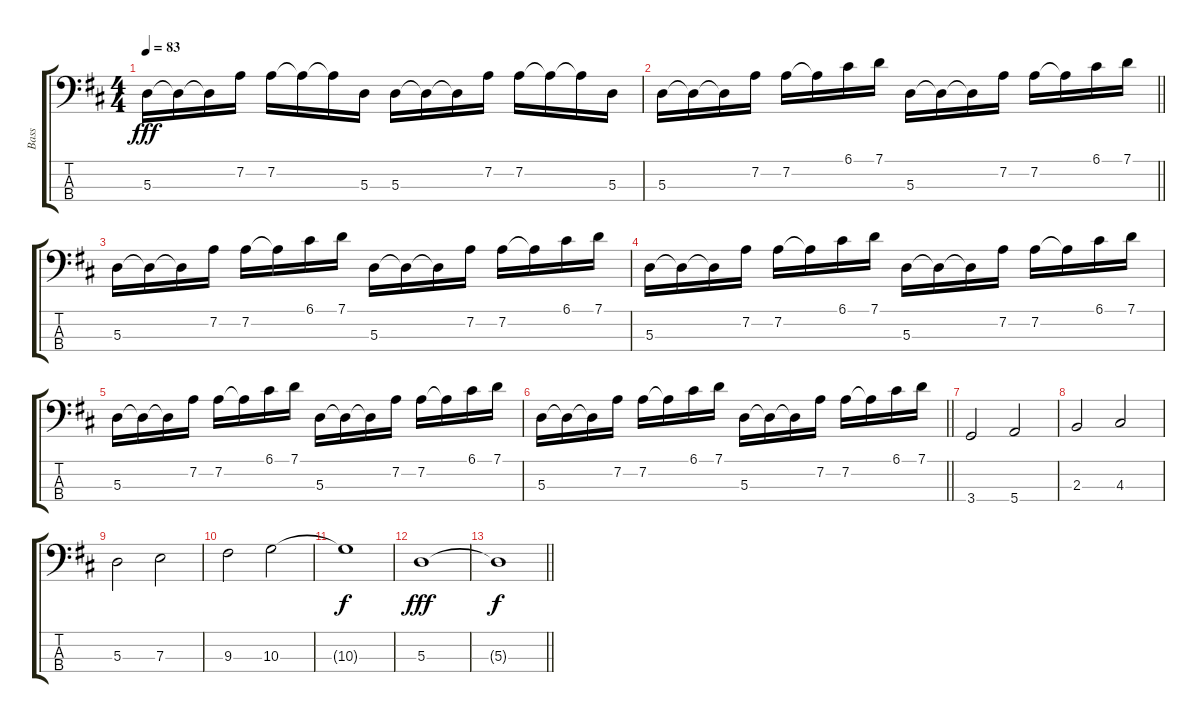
\track ("Bass" "Bass") {instrument fretlessbass}
\staff {score tabs}
\tuning (G2 D2 A1 E1) {hide}
\ts (4 4)
\tempo 83
\clef f4
\ks d
5.3.16{dy fff} 5.3{t}.16 5.3{t}.16 7.2.16 7.2.16 7.2{t}.16 7.2{t}.16 5.3.16 5.3.16 5.3{t}.16 5.3{t}.16 7.2.16 7.2.16 7.2{t}.16 7.2{t}.16 5.3.16 |
\barLineRight lightlight
5.3.16 5.3{t}.16 5.3{t}.16 7.2.16 7.2.16 7.2{t}.16 6.1.16 7.1.16 5.3.16 5.3{t}.16 5.3{t}.16 7.2.16 7.2.16 7.2{t}.16 6.1.16 7.1.16 |
5.3.16 5.3{t}.16 5.3{t}.16 7.2.16 7.2.16 7.2{t}.16 6.1.16 7.1.16 5.3.16 5.3{t}.16 5.3{t}.16 7.2.16 7.2.16 7.2{t}.16 6.1.16 7.1.16 |
5.3.16 5.3{t}.16 5.3{t}.16 7.2.16 7.2.16 7.2{t}.16 6.1.16 7.1.16 5.3.16 5.3{t}.16 5.3{t}.16 7.2.16 7.2.16 7.2{t}.16 6.1.16 7.1.16 |
5.3.16 5.3{t}.16 5.3{t}.16 7.2.16 7.2.16 7.2{t}.16 6.1.16 7.1.16 5.3.16 5.3{t}.16 5.3{t}.16 7.2.16 7.2.16 7.2{t}.16 6.1.16 7.1.16 |
\barLineRight lightlight
5.3.16 5.3{t}.16 5.3{t}.16 7.2.16 7.2.16 7.2{t}.16 6.1.16 7.1.16 5.3.16 5.3{t}.16 5.3{t}.16 7.2.16 7.2.16 7.2{t}.16 6.1.16 7.1.16 |
3.4.2 5.4.2 |
2.3.2 4.3.2 |
5.3.2 7.3.2 |
9.3.2 10.3.2 |
10.3{t}.1{dy f} |
5.3.1{dy fff volume 0} |
\barLineRight lightlight
5.3{t}.1{dy f}
